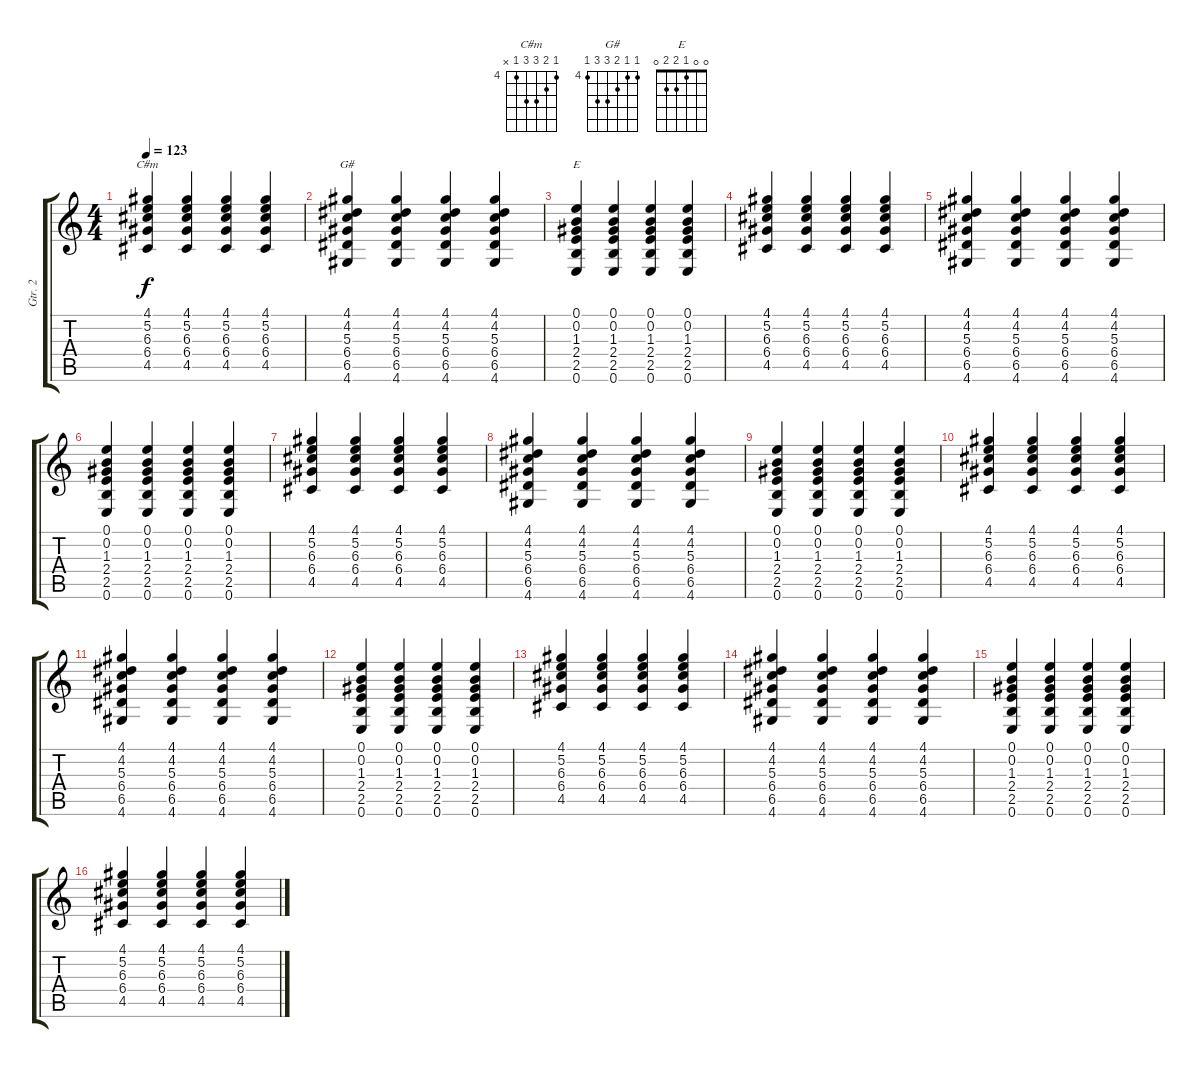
\track ("Gtr. 2" "Gtr. 2") {instrument acousticguitarsteel}
\staff {score tabs}
\tuning (E4 B3 G3 D3 A2 E2) {hide}
\chord ("C#m" 4 5 6 6 4 x) {firstfret 4}
\chord ("G#" 4 4 5 6 6 4) {firstfret 4}
\chord ("E" 0 0 1 2 2 0)
\ts (4 4)
\tempo 123
\clef g2
\ks c
(4.1 5.2 6.3 6.4 4.5).4{ch "C#m" dy f} (4.1 5.2 6.3 6.4 4.5).4 (4.1 5.2 6.3 6.4 4.5).4 (4.1 5.2 6.3 6.4 4.5).4 |
(4.1 4.2 5.3 6.4 6.5 4.6).4{ch "G#"} (4.1 4.2 5.3 6.4 6.5 4.6).4 (4.1 4.2 5.3 6.4 6.5 4.6).4 (4.1 4.2 5.3 6.4 6.5 4.6).4 |
(0.1 0.2 1.3 2.4 2.5 0.6).4{ch "E"} (0.1 0.2 1.3 2.4 2.5 0.6).4 (0.1 0.2 1.3 2.4 2.5 0.6).4 (0.1 0.2 1.3 2.4 2.5 0.6).4 |
(4.1 5.2 6.3 6.4 4.5).4 (4.1 5.2 6.3 6.4 4.5).4 (4.1 5.2 6.3 6.4 4.5).4 (4.1 5.2 6.3 6.4 4.5).4 |
(4.1 4.2 5.3 6.4 6.5 4.6).4 (4.1 4.2 5.3 6.4 6.5 4.6).4 (4.1 4.2 5.3 6.4 6.5 4.6).4 (4.1 4.2 5.3 6.4 6.5 4.6).4 |
(0.1 0.2 1.3 2.4 2.5 0.6).4 (0.1 0.2 1.3 2.4 2.5 0.6).4 (0.1 0.2 1.3 2.4 2.5 0.6).4 (0.1 0.2 1.3 2.4 2.5 0.6).4 |
(4.1 5.2 6.3 6.4 4.5).4 (4.1 5.2 6.3 6.4 4.5).4 (4.1 5.2 6.3 6.4 4.5).4 (4.1 5.2 6.3 6.4 4.5).4 |
(4.1 4.2 5.3 6.4 6.5 4.6).4 (4.1 4.2 5.3 6.4 6.5 4.6).4 (4.1 4.2 5.3 6.4 6.5 4.6).4 (4.1 4.2 5.3 6.4 6.5 4.6).4 |
(0.1 0.2 1.3 2.4 2.5 0.6).4 (0.1 0.2 1.3 2.4 2.5 0.6).4 (0.1 0.2 1.3 2.4 2.5 0.6).4 (0.1 0.2 1.3 2.4 2.5 0.6).4 |
(4.1 5.2 6.3 6.4 4.5).4 (4.1 5.2 6.3 6.4 4.5).4 (4.1 5.2 6.3 6.4 4.5).4 (4.1 5.2 6.3 6.4 4.5).4 |
(4.1 4.2 5.3 6.4 6.5 4.6).4 (4.1 4.2 5.3 6.4 6.5 4.6).4 (4.1 4.2 5.3 6.4 6.5 4.6).4 (4.1 4.2 5.3 6.4 6.5 4.6).4 |
(0.1 0.2 1.3 2.4 2.5 0.6).4 (0.1 0.2 1.3 2.4 2.5 0.6).4 (0.1 0.2 1.3 2.4 2.5 0.6).4 (0.1 0.2 1.3 2.4 2.5 0.6).4 |
(4.1 5.2 6.3 6.4 4.5).4 (4.1 5.2 6.3 6.4 4.5).4 (4.1 5.2 6.3 6.4 4.5).4 (4.1 5.2 6.3 6.4 4.5).4 |
(4.1 4.2 5.3 6.4 6.5 4.6).4{volume 10} (4.1 4.2 5.3 6.4 6.5 4.6).4 (4.1 4.2 5.3 6.4 6.5 4.6).4 (4.1 4.2 5.3 6.4 6.5 4.6).4 |
(0.1 0.2 1.3 2.4 2.5 0.6).4 (0.1 0.2 1.3 2.4 2.5 0.6).4 (0.1 0.2 1.3 2.4 2.5 0.6).4 (0.1 0.2 1.3 2.4 2.5 0.6).4 |
(4.1 5.2 6.3 6.4 4.5).4{volume 6} (4.1 5.2 6.3 6.4 4.5).4 (4.1 5.2 6.3 6.4 4.5).4 (4.1 5.2 6.3 6.4 4.5).4
